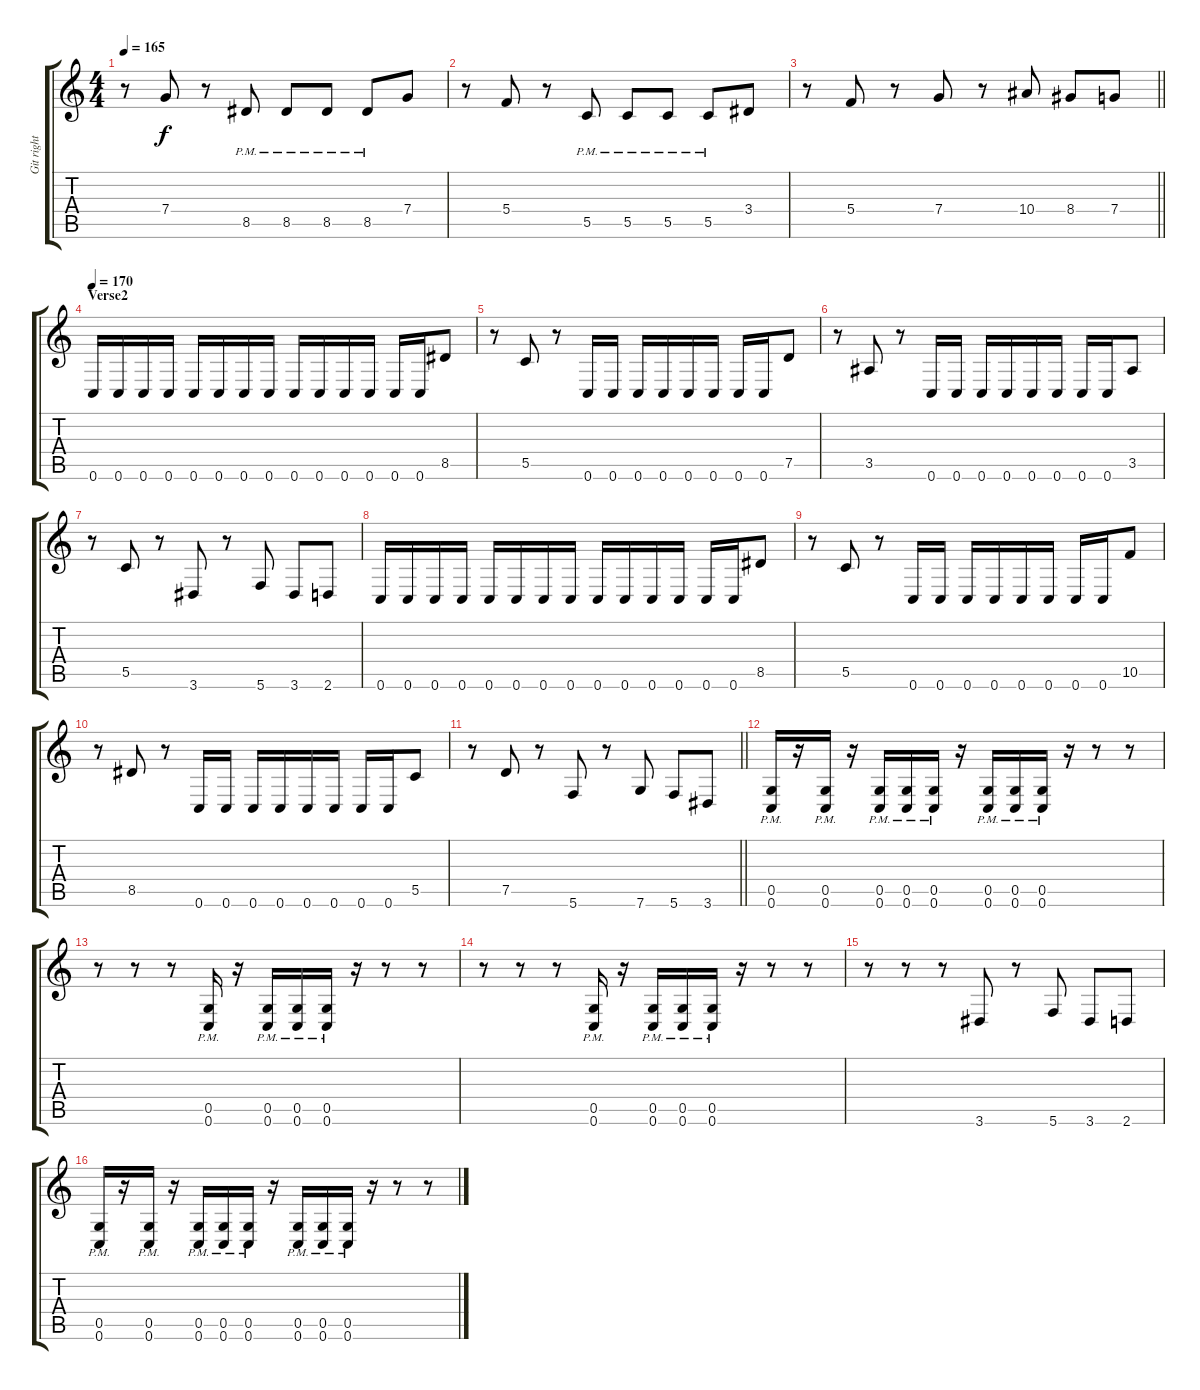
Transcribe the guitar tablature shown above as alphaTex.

\track ("Git right" "Git right") {instrument distortionguitar}
\staff {score tabs}
\tuning (D4 A3 F3 C3 G2 C2) {hide}
\ts (4 4)
\tempo 165
\clef g2
\ks c
r.8{dy f} 7.4.8 r.8 8.5{pm}.8 8.5{pm}.8 8.5{pm}.8 8.5{pm}.8 7.4.8 |
r.8 5.4.8 r.8 5.5{pm}.8 5.5{pm}.8 5.5{pm}.8 5.5{pm}.8 3.4.8 |
\barLineRight lightlight
r.8 5.4.8 r.8 7.4.8 r.8 10.4.8 8.4.8 7.4.8 |
\section ("" "Verse2")
\tempo 170
0.6.16 0.6.16 0.6.16 0.6.16 0.6.16 0.6.16 0.6.16 0.6.16 0.6.16 0.6.16 0.6.16 0.6.16 0.6.16 0.6.16 8.5.8 |
r.8 5.5.8 r.8 0.6.16 0.6.16 0.6.16 0.6.16 0.6.16 0.6.16 0.6.16 0.6.16 7.5.8 |
r.8 3.5.8 r.8 0.6.16 0.6.16 0.6.16 0.6.16 0.6.16 0.6.16 0.6.16 0.6.16 3.5.8 |
r.8 5.5.8 r.8 3.6.8 r.8 5.6.8 3.6.8 2.6.8 |
0.6.16 0.6.16 0.6.16 0.6.16 0.6.16 0.6.16 0.6.16 0.6.16 0.6.16 0.6.16 0.6.16 0.6.16 0.6.16 0.6.16 8.5.8 |
r.8 5.5.8 r.8 0.6.16 0.6.16 0.6.16 0.6.16 0.6.16 0.6.16 0.6.16 0.6.16 10.5.8 |
r.8 8.5.8 r.8 0.6.16 0.6.16 0.6.16 0.6.16 0.6.16 0.6.16 0.6.16 0.6.16 5.5.8 |
\barLineRight lightlight
r.8 7.5.8 r.8 5.6.8 r.8 7.6.8 5.6.8 3.6.8 |
(0.5{pm} 0.6{pm}).16 r.16 (0.5{pm} 0.6{pm}).16 r.16 (0.5{pm} 0.6{pm}).16 (0.5{pm} 0.6{pm}).16 (0.5{pm} 0.6{pm}).16 r.16 (0.5{pm} 0.6{pm}).16 (0.5{pm} 0.6{pm}).16 (0.5{pm} 0.6{pm}).16 r.16 r.8 r.8 |
r.8 r.8 r.8 (0.5{pm} 0.6{pm}).16 r.16 (0.5{pm} 0.6{pm}).16 (0.5{pm} 0.6{pm}).16 (0.5{pm} 0.6{pm}).16 r.16 r.8 r.8 |
r.8 r.8 r.8 (0.5{pm} 0.6{pm}).16 r.16 (0.5{pm} 0.6{pm}).16 (0.5{pm} 0.6{pm}).16 (0.5{pm} 0.6{pm}).16 r.16 r.8 r.8 |
r.8 r.8 r.8 3.6.8 r.8 5.6.8 3.6.8 2.6.8 |
(0.5{pm} 0.6{pm}).16 r.16 (0.5{pm} 0.6{pm}).16 r.16 (0.5{pm} 0.6{pm}).16 (0.5{pm} 0.6{pm}).16 (0.5{pm} 0.6{pm}).16 r.16 (0.5{pm} 0.6{pm}).16 (0.5{pm} 0.6{pm}).16 (0.5{pm} 0.6{pm}).16 r.16 r.8 r.8
